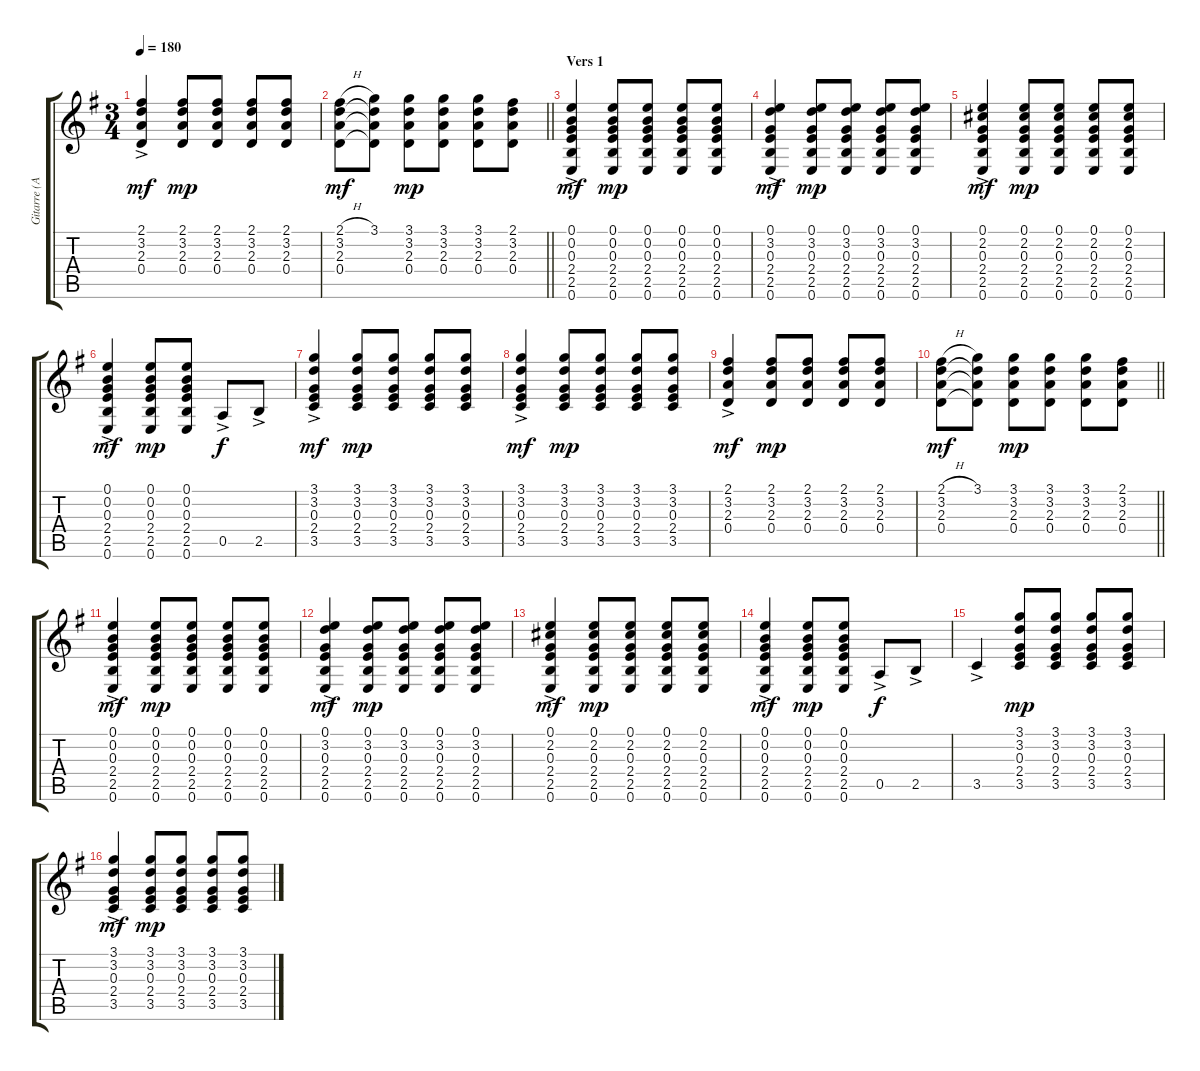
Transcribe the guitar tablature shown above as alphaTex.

\track ("Gitarre (Akustisch / Rhytmus)" "Gitarre (A") {instrument acousticguitarsteel bank 25}
\staff {score tabs}
\tuning (E4 B3 G3 D3 A2 E2) {hide}
\ts (3 4)
\tempo 180
\clef g2
\ks eminor
(2.1{ac} 3.2{ac} 2.3{ac} 0.4{ac}).4{dy mf} (2.1 3.2 2.3 0.4).8{dy mp} (2.1 3.2 2.3 0.4).8 (2.1 3.2 2.3 0.4).8 (2.1 3.2 2.3 0.4).8 |
\barLineRight lightlight
(2.1{h} 3.2 2.3 0.4).8{dy mf} (3.1 3.2{t} 2.3{t} 0.4{t}).8{beam split} (3.1 3.2 2.3 0.4).8{dy mp} (3.1 3.2 2.3 0.4).8{beam split} (3.1 3.2 2.3 0.4).8 (2.1 3.2 2.3 0.4).8 |
\section ("" "Vers 1")
(0.1{ac} 0.2{ac} 0.3{ac} 2.4{ac} 2.5{ac} 0.6{ac}).4{dy mf} (0.1 0.2 0.3 2.4 2.5 0.6).8{dy mp} (0.1 0.2 0.3 2.4 2.5 0.6).8 (0.1 0.2 0.3 2.4 2.5 0.6).8 (0.1 0.2 0.3 2.4 2.5 0.6).8 |
(0.1{ac} 3.2{ac} 0.3{ac} 2.4{ac} 2.5{ac} 0.6{ac}).4{dy mf} (0.1 3.2 0.3 2.4 2.5 0.6).8{dy mp} (0.1 3.2 0.3 2.4 2.5 0.6).8 (0.1 3.2 0.3 2.4 2.5 0.6).8 (0.1 3.2 0.3 2.4 2.5 0.6).8 |
(0.1{ac} 2.2{ac} 0.3{ac} 2.4{ac} 2.5{ac} 0.6{ac}).4{dy mf} (0.1 2.2 0.3 2.4 2.5 0.6).8{dy mp} (0.1 2.2 0.3 2.4 2.5 0.6).8 (0.1 2.2 0.3 2.4 2.5 0.6).8 (0.1 2.2 0.3 2.4 2.5 0.6).8 |
(0.1{ac} 0.2{ac} 0.3{ac} 2.4{ac} 2.5{ac} 0.6{ac}).4{dy mf} (0.1 0.2 0.3 2.4 2.5 0.6).8{dy mp} (0.1 0.2 0.3 2.4 2.5 0.6).8 0.5{ac}.8{dy f} 2.5{ac}.8 |
(3.1 3.2 0.3 2.4 3.5{ac}).4{dy mf} (3.1 3.2 0.3 2.4 3.5).8{dy mp} (3.1 3.2 0.3 2.4 3.5).8 (3.1 3.2 0.3 2.4 3.5).8 (3.1 3.2 0.3 2.4 3.5).8 |
(3.1{ac} 3.2{ac} 0.3{ac} 2.4{ac} 3.5{ac}).4{dy mf} (3.1 3.2 0.3 2.4 3.5).8{dy mp} (3.1 3.2 0.3 2.4 3.5).8 (3.1 3.2 0.3 2.4 3.5).8 (3.1 3.2 0.3 2.4 3.5).8 |
(2.1{ac} 3.2{ac} 2.3{ac} 0.4{ac}).4{dy mf} (2.1 3.2 2.3 0.4).8{dy mp} (2.1 3.2 2.3 0.4).8 (2.1 3.2 2.3 0.4).8 (2.1 3.2 2.3 0.4).8 |
\barLineRight lightlight
(2.1{h} 3.2 2.3 0.4).8{dy mf} (3.1 3.2{t} 2.3{t} 0.4{t}).8{beam split} (3.1 3.2 2.3 0.4).8{dy mp} (3.1 3.2 2.3 0.4).8{beam split} (3.1 3.2 2.3 0.4).8 (2.1 3.2 2.3 0.4).8 |
(0.1{ac} 0.2{ac} 0.3{ac} 2.4{ac} 2.5{ac} 0.6{ac}).4{dy mf} (0.1 0.2 0.3 2.4 2.5 0.6).8{dy mp} (0.1 0.2 0.3 2.4 2.5 0.6).8 (0.1 0.2 0.3 2.4 2.5 0.6).8 (0.1 0.2 0.3 2.4 2.5 0.6).8 |
(0.1{ac} 3.2{ac} 0.3{ac} 2.4{ac} 2.5{ac} 0.6{ac}).4{dy mf} (0.1 3.2 0.3 2.4 2.5 0.6).8{dy mp} (0.1 3.2 0.3 2.4 2.5 0.6).8 (0.1 3.2 0.3 2.4 2.5 0.6).8 (0.1 3.2 0.3 2.4 2.5 0.6).8 |
(0.1{ac} 2.2{ac} 0.3{ac} 2.4{ac} 2.5{ac} 0.6{ac}).4{dy mf} (0.1 2.2 0.3 2.4 2.5 0.6).8{dy mp} (0.1 2.2 0.3 2.4 2.5 0.6).8 (0.1 2.2 0.3 2.4 2.5 0.6).8 (0.1 2.2 0.3 2.4 2.5 0.6).8 |
(0.1{ac} 0.2{ac} 0.3{ac} 2.4{ac} 2.5{ac} 0.6{ac}).4{dy mf} (0.1 0.2 0.3 2.4 2.5 0.6).8{dy mp} (0.1 0.2 0.3 2.4 2.5 0.6).8 0.5{ac}.8{dy f} 2.5{ac}.8 |
3.5{ac}.4 (3.1 3.2 0.3 2.4 3.5).8{dy mp} (3.1 3.2 0.3 2.4 3.5).8 (3.1 3.2 0.3 2.4 3.5).8 (3.1 3.2 0.3 2.4 3.5).8 |
(3.1{ac} 3.2{ac} 0.3{ac} 2.4{ac} 3.5{ac}).4{dy mf} (3.1 3.2 0.3 2.4 3.5).8{dy mp} (3.1 3.2 0.3 2.4 3.5).8 (3.1 3.2 0.3 2.4 3.5).8 (3.1 3.2 0.3 2.4 3.5).8
